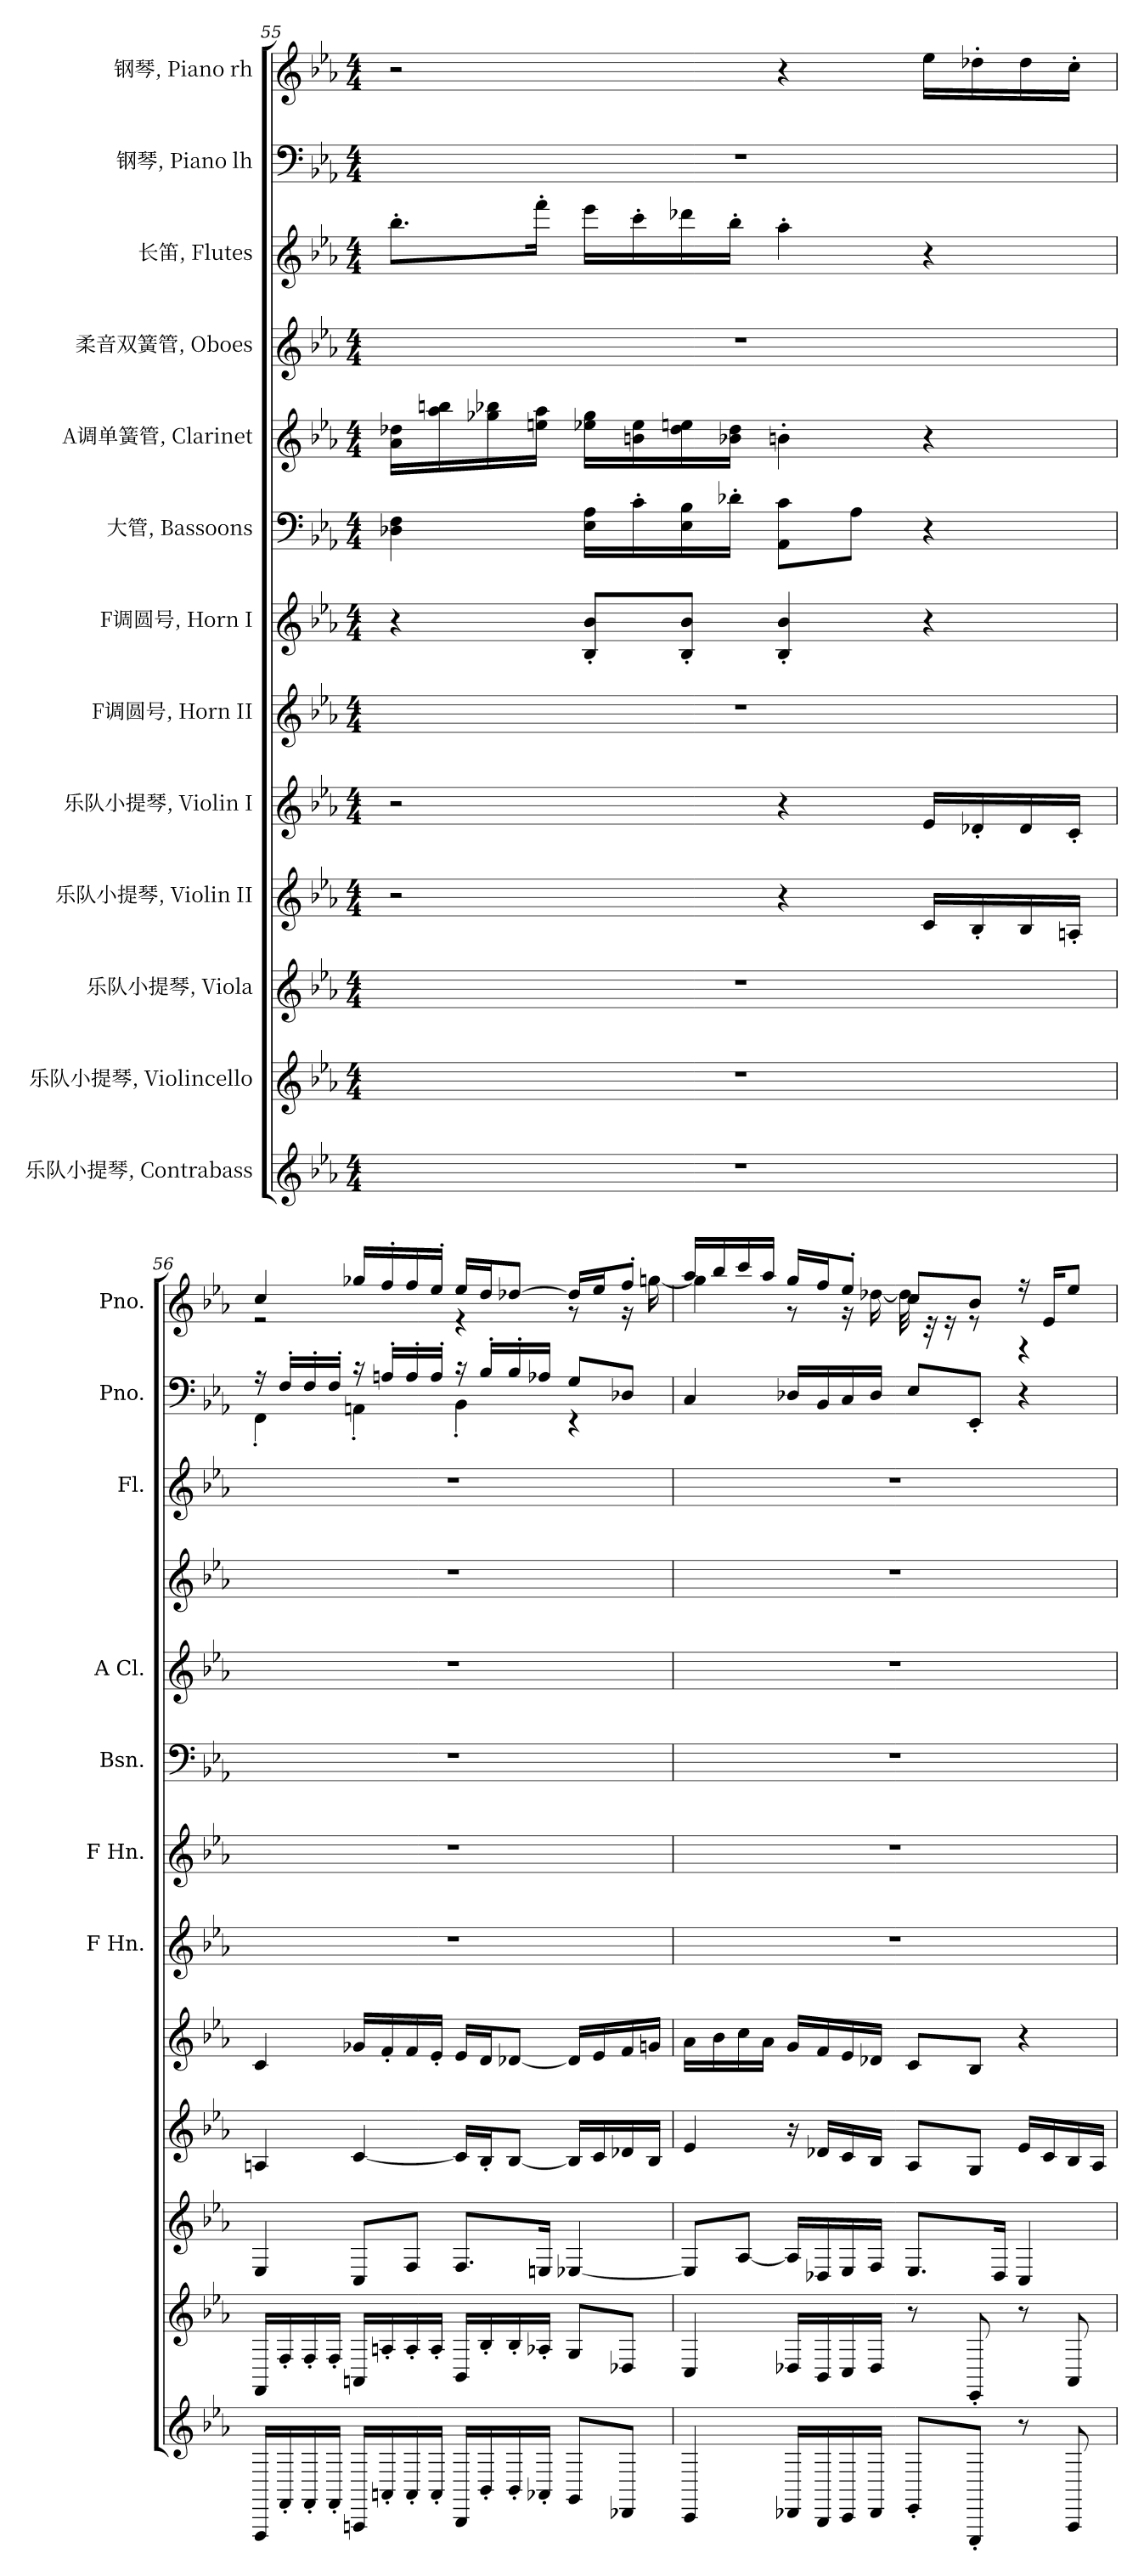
**kern	**kern	**kern	**kern	**kern	**kern	**kern	**kern	**kern	**kern	**kern	**kern	**kern
*part13	*part12	*part11	*part10	*part9	*part8	*part7	*part6	*part5	*part4	*part3	*part2	*part1
*staff13	*staff12	*staff11	*staff10	*staff9	*staff8	*staff7	*staff6	*staff5	*staff4	*staff3	*staff2	*staff1
*I"乐队小提琴, Contrabass	*I"乐队小提琴, Violincello	*I"乐队小提琴, Viola	*I"乐队小提琴, Violin II	*I"乐队小提琴, Violin I	*I"F调圆号, Horn II	*I"F调圆号, Horn I	*I"大管, Bassoons	*I"A调单簧管, Clarinet	*I"柔音双簧管, Oboes	*I"长笛, Flutes	*I"钢琴, Piano lh	*I"钢琴, Piano rh
*	*	*	*	*	*I'F Hn.	*I'F Hn.	*I'Bsn.	*I'A Cl.	*	*I'Fl.	*I'Pno.	*I'Pno.
!!LO:PB:g=z
*clefG2	*clefG2	*clefG2	*clefG2	*clefG2	*clefG2	*clefG2	*clefF4	*clefG2	*clefG2	*clefG2	*clefF4	*clefG2
*	*	*	*	*	*ITrd4c7	*ITrd4c7	*	*ITrd2c3	*ITrd2c3	*	*	*
*k[b-e-a-]	*k[b-e-a-]	*k[b-e-a-]	*k[b-e-a-]	*k[b-e-a-]	*k[b-e-a-d-]	*k[b-e-a-d-]	*k[b-e-a-]	*k[]	*k[]	*k[b-e-a-]	*k[b-e-a-]	*k[b-e-a-]
*M4/4	*M4/4	*M4/4	*M4/4	*M4/4	*M4/4	*M4/4	*M4/4	*M4/4	*M4/4	*M4/4	*M4/4	*M4/4
=55	=55	=55	=55	=55	=55	=55	=55	=55	=55	=55	=55	=55
1r	1r	1r	2r	2r	1r	4r	4D-X\ 4F\	16f\ 16b-X\LL	1r	8.bb-'\L	1r	2r
.	.	.	.	.	.	.	.	16ff\ 16gg#X\	.	.	.	.
.	.	.	.	.	.	.	.	16ee-X\ 16ggn\	.	.	.	.
.	.	.	.	.	.	.	.	16cc#X\ 16ff\JJ	.	16fff'\Jk	.	.
.	.	.	.	.	.	8E-/' 8e-/'L	16E-\ 16A-\LL	16ccn\ 16ee-\LL	.	16eee-\LL	.	.
.	.	.	.	.	.	.	16c'\	16g#X\ 16cc\	.	16ccc'\	.	.
.	.	.	.	.	.	8E-/' 8e-/'J	16E-\ 16B-\	16b-\ 16cc#X\	.	16ddd-X\	.	.
.	.	.	.	.	.	.	16d-X'\JJ	16gn\ 16b-\JJ	.	16bb-'\JJ	.	.
.	.	.	4r	4r	.	4E-/' 4e-/'	8AA-\ 8c\L	4g#X'\	.	4aa-'\	.	4r
.	.	.	.	.	.	.	8A-\J	.	.	.	.	.
.	.	.	16c/LL	16e-/LL	.	4r	4r	4r	.	4r	.	16ee-\LL
.	.	.	16B-'/	16d-X'/	.	.	.	.	.	.	.	16dd-X'\
.	.	.	16B-/	16d-/	.	.	.	.	.	.	.	16dd-\
.	.	.	16An'/JJ	16c'/JJ	.	.	.	.	.	.	.	16cc'\JJ
!!LO:PB:g=z
=56	=56	=56	=56	=56	=56	=56	=56	=56	=56	=56	=56	=56
*	*	*	*	*	*	*	*	*	*	*	*^	*^
16FFF/LL	16FF/LL	4E-/	4An/	4c/	1r	1r	1r	1r	1r	1r	16r	4FF'\	4cc/	2r
16FF'/	16F'/	.	.	.	.	.	.	.	.	.	16F'/LL	.	.	.
16FF'/	16F'/	.	.	.	.	.	.	.	.	.	16F'/	.	.	.
16FF'/JJ	16F'/JJ	.	.	.	.	.	.	.	.	.	16F'/JJ	.	.	.
16AAAn/LL	16AAn/LL	8C/L	[4c/	16g-X/LL	.	.	.	.	.	.	16r	4AAn'\	16gg-X/LL	.
16AAn'/	16An'/	.	.	16f'/	.	.	.	.	.	.	16An'/LL	.	16ff'/	.
16AA'/	16A'/	8F/J	.	16f/	.	.	.	.	.	.	16A'/	.	16ff/	.
16AA'/JJ	16A'/JJ	.	.	16e-'/JJ	.	.	.	.	.	.	16A'/JJ	.	16ee-'/JJ	.
16BBB-/LL	16BB-/LL	8.F/L	16c/LL]	16e-/LL	.	.	.	.	.	.	16r	4BB-'\	16ee-/LL	4r
16BB-'/	16B-'/	.	16B-'/J	16d/J	.	.	.	.	.	.	16B-'/LL	.	16dd/J	.
16BB-'/	16B-'/	.	[8B-/J	[8d-X/J	.	.	.	.	.	.	16B-'/	.	[8dd-X/J	.
16AA-X'/JJ	16A-X'/JJ	16En/Jk	.	.	.	.	.	.	.	.	16A-X/JJ	.	.	.
8GG/L	8G/L	[4E-X/	16B-/LL]	16d-/LL]	.	.	.	.	.	.	8G/L	4r	16dd-/LL]	8r
.	.	.	16c/	16e-/	.	.	.	.	.	.	.	.	16ee-/J	.
8DD-X/J	8D-X/J	.	16d-X/	16f/	.	.	.	.	.	.	8D-X/J	.	8ff'/J	16r
.	.	.	16B-/JJ	16gn/JJ	.	.	.	.	.	.	.	.	.	[16ggn\
*	*	*	*	*	*	*	*	*	*	*	*v	*v	*	*
!!LO:PB:g=z	!!
=57	=57	=57	=57	=57	=57	=57	=57	=57	=57	=57	=57	=57	=57
4CC/	4C/	8E-/L]	4e-/	16a-\LL	1r	1r	1r	1r	1r	1r	4C/	16aa-/LL	4gg\]
.	.	.	.	16b-\	.	.	.	.	.	.	.	16bb-/	.
.	.	[8A-/J	.	16cc\	.	.	.	.	.	.	.	16ccc/	.
.	.	.	.	16a-\JJ	.	.	.	.	.	.	.	16aa-/JJ	.
16DD-X/LL	16D-X/LL	16A-/LL]	16r	16g/LL	.	.	.	.	.	.	16D-X/LL	16gg/LL	8r
16BBB-/	16BB-/	16D-X/	16d-X/LL	16f/	.	.	.	.	.	.	16BB-/	16ff/J	.
16CC/	16C/	16E-/	16c/	16e-/	.	.	.	.	.	.	16C/	8ee-'/J	16r
16DD-/JJ	16D-/JJ	16F/JJ	16B-/JJ	16d-X/JJ	.	.	.	.	.	.	16D-/JJ	.	[16dd-X\
8EE-'/L	8r	8.E-/L	8A-/L	8c/L	.	.	.	.	.	.	8E-/L	8cc/L	32dd-\]
.	.	.	.	.	.	.	.	.	.	.	.	.	32r
.	.	.	.	.	.	.	.	.	.	.	.	.	16r
8EEE-'/J	8EE-'/	.	8G/J	8B-/J	.	.	.	.	.	.	8EE-'/J	8b-/J	8r
.	.	16D-/Jk	.	.	.	.	.	.	.	.	.	.	.
8r	8r	4C/	16e-/LL	4r	.	.	.	.	.	.	4r	16r	4r
.	.	.	16c/	.	.	.	.	.	.	.	.	16e-/KL	.
8AAA-/	8AA-/	.	16B-/	.	.	.	.	.	.	.	.	8ee-/J	.
.	.	.	16A-/JJ	.	.	.	.	.	.	.	.	.	.
*	*	*	*	*	*	*	*	*	*	*	*	*v	*v
=	=	=	=	=	=	=	=	=	=	=	=	=
*-	*-	*-	*-	*-	*-	*-	*-	*-	*-	*-	*-	*-
